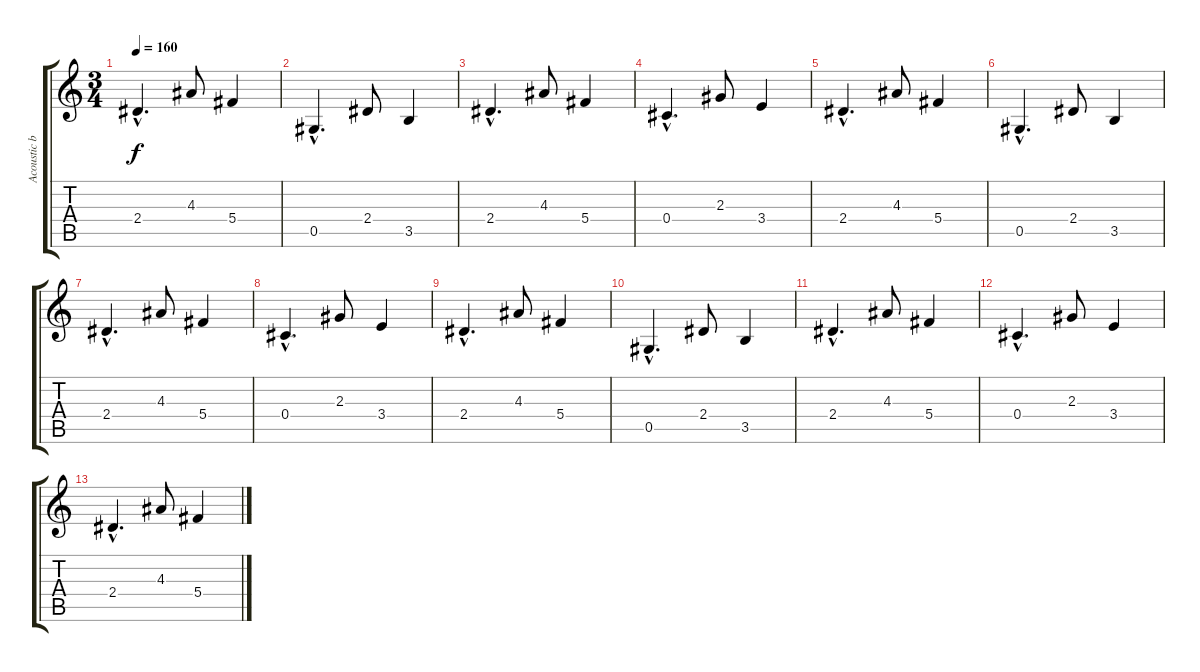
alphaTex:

\track ("Acoustic bis" "Acoustic b") {instrument acousticguitarsteel}
\staff {score tabs}
\tuning (Eb4 Bb3 Gb3 Db3 Ab2 Eb2) {hide}
\ts (3 4)
\tempo 160
\clef g2
\ks c
2.4{hac}.4{d dy f} 4.3.8 5.4.4 |
0.5{hac}.4{d} 2.4.8 3.5.4 |
2.4{hac}.4{d} 4.3.8 5.4.4 |
0.4{hac}.4{d} 2.3.8 3.4.4 |
2.4{hac}.4{d} 4.3.8 5.4.4 |
0.5{hac}.4{d} 2.4.8 3.5.4 |
2.4{hac}.4{d} 4.3.8 5.4.4 |
0.4{hac}.4{d} 2.3.8 3.4.4 |
2.4{hac}.4{d} 4.3.8 5.4.4 |
0.5{hac}.4{d volume 8} 2.4.8 3.5.4 |
2.4{hac}.4{d} 4.3.8 5.4.4 |
0.4{hac}.4{d volume 0} 2.3.8 3.4.4 |
2.4{hac}.4{d} 4.3.8 5.4.4
